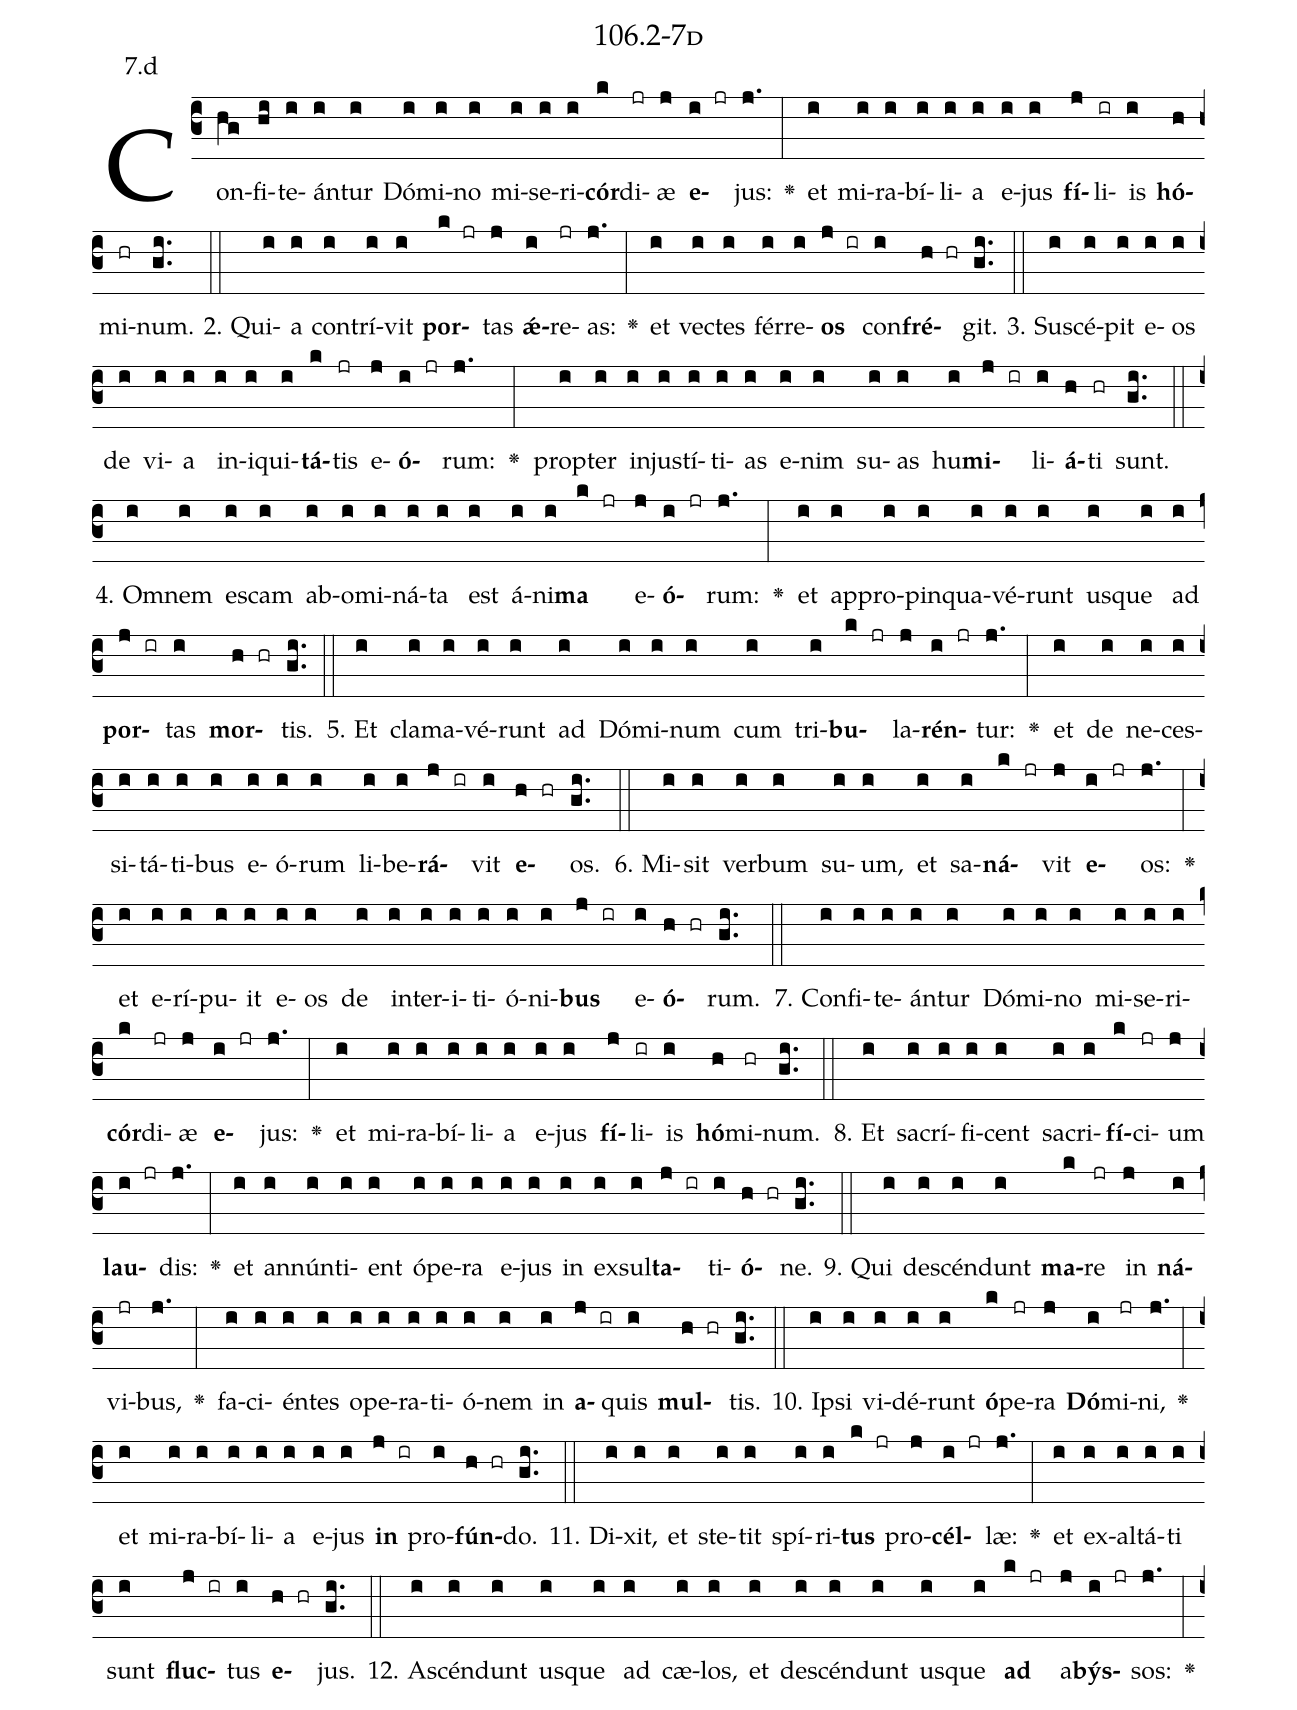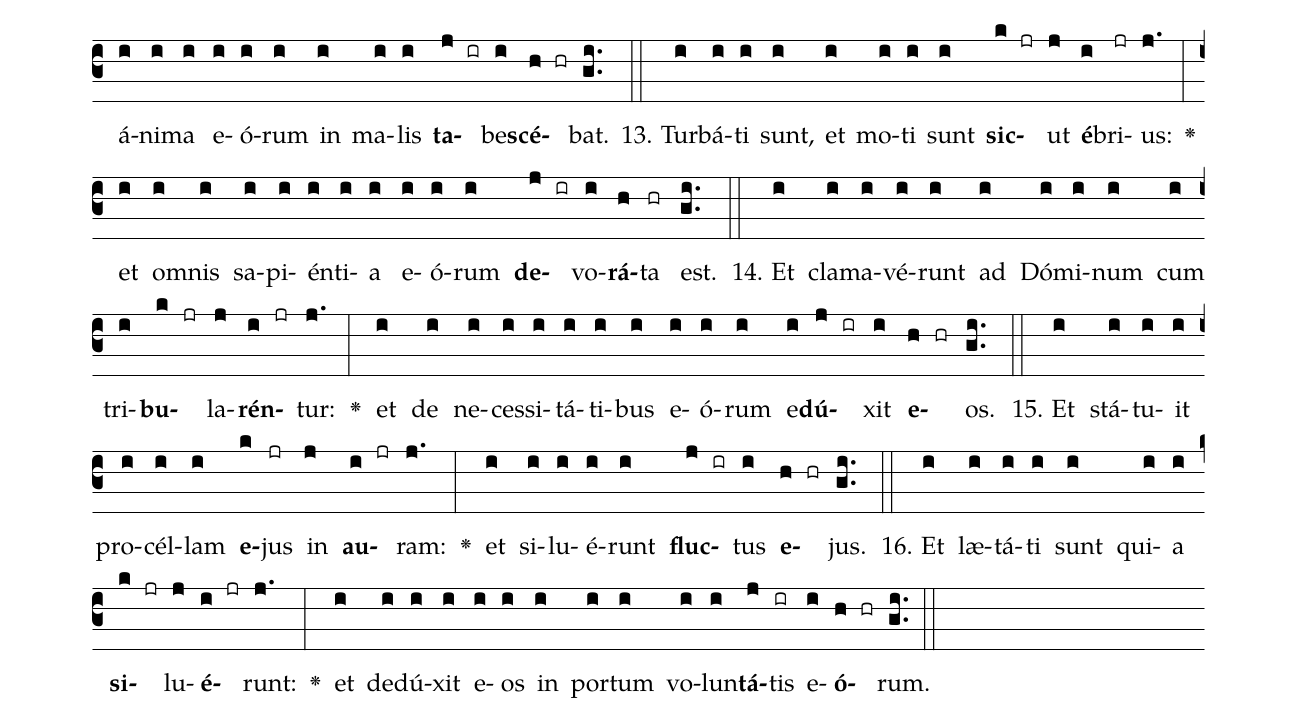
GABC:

name: 106.2-7d;
annotation: 7.d;
%%
(c3)Con(hg)fi(hi)te(i)án(i)tur(i) Dó(i)mi(i)no(i) mi(i)se(i)ri(i)<b>cór</b>(k)di(jr)æ(j) <b>e</b>(i jr)jus:(j.) <v>\greheightstar</v>(:) et(i) mi(i)ra(i)bí(i)li(i)a(i) e(i)jus(i) <b>fí</b>(j)li(ir)is(i) <b>hó</b>(h)mi(hr)num.(gi..) (::)
2. Qui(i)a(i) con(i)trí(i)vit(i) <b>por</b>(k jr)tas(j) <b>ǽ</b>(i)re(jr)as:(j.) <v>\greheightstar</v>(:) et(i) vec(i)tes(i) fér(i)re(i)<b>os</b>(j ir) con(i)<b>fré</b>(h hr)git.(gi..) (::)
3. Su(i)scé(i)pit(i) e(i)os(i) de(i) vi(i)a(i) in(i)i(i)qui(i)<b>tá</b>(k)tis(jr) e(j)<b>ó</b>(i jr)rum:(j.) <v>\greheightstar</v>(:) prop(i)ter(i) in(i)jus(i)tí(i)ti(i)as(i) e(i)nim(i) su(i)as(i) hu(i)<b>mi</b>(j ir)li(i)<b>á</b>(h)ti(hr) sunt.(gi..) (::)
4. Om(i)nem(i) es(i)cam(i) ab(i)o(i)mi(i)ná(i)ta(i) est(i) á(i)ni(i)<b>ma</b>(k jr) e(j)<b>ó</b>(i jr)rum:(j.) <v>\greheightstar</v>(:) et(i) ap(i)pro(i)pin(i)qua(i)vé(i)runt(i) us(i)que(i) ad(i) <b>por</b>(j ir)tas(i) <b>mor</b>(h hr)tis.(gi..) (::)
5. Et(i) cla(i)ma(i)vé(i)runt(i) ad(i) Dó(i)mi(i)num(i) cum(i) tri(i)<b>bu</b>(k jr)la(j)<b>rén</b>(i jr)tur:(j.) <v>\greheightstar</v>(:) et(i) de(i) ne(i)ces(i)si(i)tá(i)ti(i)bus(i) e(i)ó(i)rum(i) li(i)be(i)<b>rá</b>(j ir)vit(i) <b>e</b>(h hr)os.(gi..) (::)
6. Mi(i)sit(i) ver(i)bum(i) su(i)um,(i) et(i) sa(i)<b>ná</b>(k jr)vit(j) <b>e</b>(i jr)os:(j.) <v>\greheightstar</v>(:) et(i) e(i)rí(i)pu(i)it(i) e(i)os(i) de(i) in(i)ter(i)i(i)ti(i)ó(i)ni(i)<b>bus</b>(j ir) e(i)<b>ó</b>(h hr)rum.(gi..) (::)
7. Con(i)fi(i)te(i)án(i)tur(i) Dó(i)mi(i)no(i) mi(i)se(i)ri(i)<b>cór</b>(k)di(jr)æ(j) <b>e</b>(i jr)jus:(j.) <v>\greheightstar</v>(:) et(i) mi(i)ra(i)bí(i)li(i)a(i) e(i)jus(i) <b>fí</b>(j)li(ir)is(i) <b>hó</b>(h)mi(hr)num.(gi..) (::)
8. Et(i) sa(i)crí(i)fi(i)cent(i) sa(i)cri(i)<b>fí</b>(k)ci(jr)um(j) <b>lau</b>(i jr)dis:(j.) <v>\greheightstar</v>(:) et(i) an(i)nún(i)ti(i)ent(i) ó(i)pe(i)ra(i) e(i)jus(i) in(i) ex(i)sul(i)<b>ta</b>(j ir)ti(i)<b>ó</b>(h hr)ne.(gi..) (::)
9. Qui(i) de(i)scén(i)dunt(i) <b>ma</b>(k)re(jr) in(j) <b>ná</b>(i)vi(jr)bus,(j.) <v>\greheightstar</v>(:) fa(i)ci(i)én(i)tes(i) o(i)pe(i)ra(i)ti(i)ó(i)nem(i) in(i) <b>a</b>(j ir)quis(i) <b>mul</b>(h hr)tis.(gi..) (::)
10. Ip(i)si(i) vi(i)dé(i)runt(i) <b>ó</b>(k)pe(jr)ra(j) <b>Dó</b>(i)mi(jr)ni,(j.) <v>\greheightstar</v>(:) et(i) mi(i)ra(i)bí(i)li(i)a(i) e(i)jus(i) <b>in</b>(j ir) pro(i)<b>fún</b>(h hr)do.(gi..) (::)
11. Di(i)xit,(i) et(i) ste(i)tit(i) spí(i)ri(i)<b>tus</b>(k jr) pro(j)<b>cél</b>(i jr)læ:(j.) <v>\greheightstar</v>(:) et(i) ex(i)al(i)tá(i)ti(i) sunt(i) <b>fluc</b>(j ir)tus(i) <b>e</b>(h hr)jus.(gi..) (::)
12. A(i)scén(i)dunt(i) us(i)que(i) ad(i) cæ(i)los,(i) et(i) de(i)scén(i)dunt(i) us(i)que(i) <b>ad</b>(k jr) a(j)<b>býs</b>(i jr)sos:(j.) <v>\greheightstar</v>(:) á(i)ni(i)ma(i) e(i)ó(i)rum(i) in(i) ma(i)lis(i) <b>ta</b>(j ir)be(i)<b>scé</b>(h hr)bat.(gi..) (::)
13. Tur(i)bá(i)ti(i) sunt,(i) et(i) mo(i)ti(i) sunt(i) <b>sic</b>(k jr)ut(j) <b>é</b>(i)bri(jr)us:(j.) <v>\greheightstar</v>(:) et(i) om(i)nis(i) sa(i)pi(i)én(i)ti(i)a(i) e(i)ó(i)rum(i) <b>de</b>(j ir)vo(i)<b>rá</b>(h)ta(hr) est.(gi..) (::)
14. Et(i) cla(i)ma(i)vé(i)runt(i) ad(i) Dó(i)mi(i)num(i) cum(i) tri(i)<b>bu</b>(k jr)la(j)<b>rén</b>(i jr)tur:(j.) <v>\greheightstar</v>(:) et(i) de(i) ne(i)ces(i)si(i)tá(i)ti(i)bus(i) e(i)ó(i)rum(i) e(i)<b>dú</b>(j ir)xit(i) <b>e</b>(h hr)os.(gi..) (::)
15. Et(i) stá(i)tu(i)it(i) pro(i)cél(i)lam(i) <b>e</b>(k)jus(jr) in(j) <b>au</b>(i jr)ram:(j.) <v>\greheightstar</v>(:) et(i) si(i)lu(i)é(i)runt(i) <b>fluc</b>(j ir)tus(i) <b>e</b>(h hr)jus.(gi..) (::)
16. Et(i) læ(i)tá(i)ti(i) sunt(i) qui(i)a(i) <b>si</b>(k jr)lu(j)<b>é</b>(i jr)runt:(j.) <v>\greheightstar</v>(:) et(i) de(i)dú(i)xit(i) e(i)os(i) in(i) por(i)tum(i) vo(i)lun(i)<b>tá</b>(j)tis(ir) e(i)<b>ó</b>(h hr)rum.(gi..) (::)
